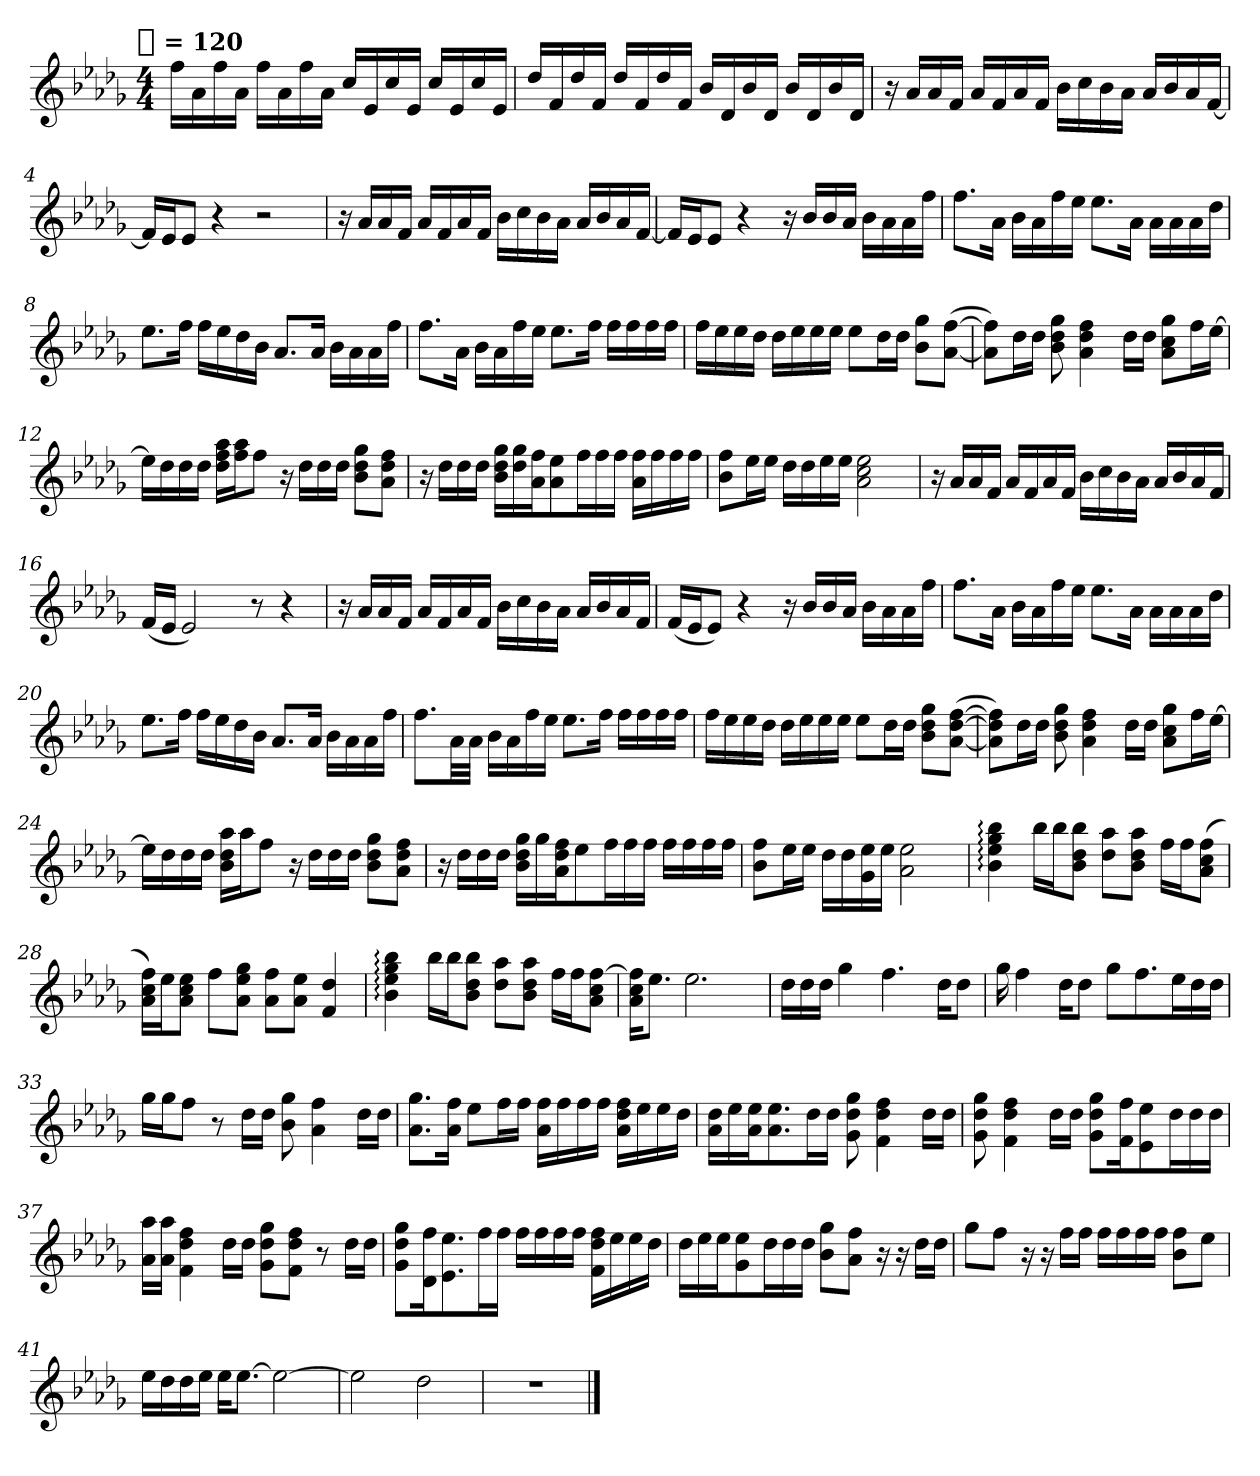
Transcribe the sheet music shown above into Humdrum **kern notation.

**kern
*part1
*staff1
*clefG2
*k[b-e-a-d-g-]
*D-:
!!LO:TX:omd:t=[8th] = 120
*M4/4
*MM60
=1
16ffLL
16a-
16ff
16a-JJ
16ffLL
16a-
16ff
16a-JJ
16ccLL
16e-
16cc
16e-JJ
16ccLL
16e-
16cc
16e-JJ
=2
16dd-LL
16f
16dd-
16fJJ
16dd-LL
16f
16dd-
16fJJ
16b-LL
16d-
16b-
16d-JJ
16b-LL
16d-
16b-
16d-JJ
=3
16r
16a-LL
16a-
16fJJ
16a-LL
16f
16a-
16fJJ
16b-LL
16cc
16b-
16a-JJ
16a-LL
16b-
16a-
[16fJJ
=4
16fLL]
16e-J
8e-J
4r
2r
=5
16r
16a-LL
16a-
16fJJ
16a-LL
16f
16a-
16fJJ
16b-LL
16cc
16b-
16a-JJ
16a-LL
16b-
16a-
[16fJJ
=6
16fLL]
16e-J
8e-J
4r
16r
16b-LL
16b-
16a-JJ
16b-LL
16a-
16a-
16ffJJ
=7
8.ffL
16a-Jk
16b-LL
16a-
16ff
16ee-JJ
8.ee-L
16a-Jk
16a-LL
16a-
16a-
16dd-JJ
=8
8.ee-L
16ffJk
16ffLL
16ee-
16dd-
16b-JJ
8.a-L
16a-Jk
16b-LL
16a-
16a-
16ffJJ
=9
8.ffL
16a-Jk
16b-LL
16a-
16ff
16ee-JJ
8.ee-L
16ffJk
16ffLL
16ff
16ff
16ffJJ
=10
16ffLL
16ee-
16ee-
16dd-JJ
16dd-LL
16ee-
16ee-
16ee-JJ
8ee-L
16dd-L
16dd-JJ
8b- 8gg-L
([8a- [8ffJ
=11
8a-] 8ff]L)
16dd-L
16dd-JJ
8b- 8dd- 8gg-
4a- 4dd- 4ff
16dd-LL
16dd-JJ
8a- 8cc 8gg-L
16ffL
[16ee-JJ
=12
16ee-LL]
16dd-
16dd-
16dd-JJ
16dd- 16ff 16aa-LL
16ff 16aa-J
8ffJ
16r
16dd-LL
16dd-
16dd-JJ
8b- 8dd- 8gg-L
8a- 8dd- 8ffJ
=13
16r
16dd-LL
16dd-
16dd-JJ
16b- 16dd- 16gg-LL
16dd- 16gg-
16a- 16ffJ
8a- 8ee-
16ffL
16ff
16ffJJ
16a- 16ffLL
16ff
16ff
16ffJJ
=14
8b- 8ffL
16ee-L
16ee-JJ
16dd-LL
16dd-
16ee-
16ee-JJ
2a- 2cc 2ee-
=15
16r
16a-LL
16a-
16fJJ
16a-LL
16f
16a-
16fJJ
16b-LL
16cc
16b-
16a-JJ
16a-LL
16b-
16a-
16fJJ
=16
(16fLL
16e-JJ
2e-)
8r
4r
=17
16r
16a-LL
16a-
16fJJ
16a-LL
16f
16a-
16fJJ
16b-LL
16cc
16b-
16a-JJ
16a-LL
16b-
16a-
16fJJ
=18
(16fLL
16e-J
8e-J)
4r
16r
16b-LL
16b-
16a-JJ
16b-LL
16a-
16a-
16ffJJ
=19
8.ffL
16a-Jk
16b-LL
16a-
16ff
16ee-JJ
8.ee-L
16a-Jk
16a-LL
16a-
16a-
16dd-JJ
=20
8.ee-L
16ffJk
16ffLL
16ee-
16dd-
16b-JJ
8.a-L
16a-Jk
16b-LL
16a-
16a-
16ffJJ
=21
8.ffL
32a-LL
32a-JJJ
16b-LL
16a-
16ff
16ee-JJ
8.ee-L
16ffJk
16ffLL
16ff
16ff
16ffJJ
=22
16ffLL
16ee-
16ee-
16dd-JJ
16dd-LL
16ee-
16ee-
16ee-JJ
8ee-L
16dd-L
16dd-JJ
8b- 8dd- 8gg-L
([8a- [8dd- [8ffJ
=23
8a-] 8dd-] 8ff]L)
16dd-L
16dd-JJ
8b- 8dd- 8gg-
4a- 4dd- 4ff
16dd-LL
16dd-JJ
8a- 8cc 8gg-L
16ffL
[16ee-JJ
=24
16ee-LL]
16dd-
16dd-
16dd-JJ
16b- 16dd- 16aa-LL
16aa-J
8ffJ
16r
16dd-LL
16dd-
16dd-JJ
8b- 8dd- 8gg-L
8a- 8dd- 8ffJ
=25
16r
16dd-LL
16dd-
16dd-JJ
16b- 16dd- 16gg-LL
16gg-
16a- 16dd- 16ffJ
8ee-
16ffL
16ff
16ffJJ
16ffLL
16ff
16ff
16ffJJ
=26
8b- 8ffL
16ee-L
16ee-JJ
16dd-LL
16dd-
16g- 16ee-
16ee-JJ
2a- 2ee-
=27
4b-: 4ee-: 4gg-: 4bb-:
16bb-LL
16bb-J
8b- 8dd- 8bb-J
8dd- 8aa-L
8b- 8dd- 8aa-J
16ffLL
16ffJ
(8a- 8cc 8ffJ
=28
16a- 16cc 16ffLL)
16ee-J
8a- 8cc 8ee-J
8ffL
8a- 8ee- 8gg-J
8a- 8ffL
8a- 8ee-J
4f 4dd-
=29
4b-: 4ee-: 4gg-: 4bb-:
16bb-LL
16bb-J
8b- 8dd- 8bb-J
8dd- 8aa-L
8b- 8dd- 8aa-J
16ffLL
16ffJ
8a- 8cc [8ffJ
=30
16a- 16cc 16ff]KL
8.ee-J
2.ee-
=31
16dd-LL
16dd-
16dd-JJ
4gg-
4.ff
16dd-KL
8dd-J
=32
16gg-
4ff
16dd-KL
8dd-J
8gg-L
8.ff
16ee-L
16dd-
16dd-JJ
=33
16gg-LL
16gg-J
8ffJ
8r
16dd-LL
16dd-JJ
8b- 8gg-
4a- 4ff
16dd-LL
16dd-JJ
=34
8.a- 8.gg-L
16a- 16ffJk
8ee-L
16ffL
16ffJJ
16a- 16ffLL
16ff
16ff
16ffJJ
16a- 16dd- 16ffLL
16ee-
16ee-
16dd-JJ
=35
16a- 16dd-LL
16ee-
16a- 16ee-J
8.a- 8.ee-
16dd-L
16dd-JJ
8g- 8dd- 8gg-
4f 4dd- 4ff
16dd-LL
16dd-JJ
=36
8g- 8dd- 8gg-
4f 4dd- 4ff
16dd-LL
16dd-JJ
8g- 8dd- 8gg-L
16f 16ffK
8e- 8ee-
16dd-L
16dd-
16dd-JJ
=37
16a- 16aa-LL
16a- 16aa-JJ
4f 4dd- 4ff
16dd-LL
16dd-JJ
8g- 8dd- 8gg-L
8f 8dd- 8ffJ
8r
16dd-LL
16dd-JJ
=38
8g- 8dd- 8gg-L
16d- 16ffK
8.e- 8.ee-
16ffL
16ffJJ
16ffLL
16ff
16ff
16ffJJ
16f 16dd- 16ffLL
16ee-
16ee-
16dd-JJ
=39
16dd-LL
16ee-
16ee-J
8g- 8ee-
16dd-L
16dd-
16dd-JJ
8b- 8gg-L
8a- 8ffJ
16r
16r
16dd-LL
16dd-JJ
=40
8gg-L
8ffJ
16r
16r
16ffLL
16ffJJ
16ffLL
16ff
16ff
16ffJJ
8b- 8ffL
8ee-J
=41
16ee-LL
16dd-
16dd-
16ee-JJ
16ee-KL
[8.ee-J
2ee-_
=42
2ee-]
2dd-
=43
1r
==
*-
